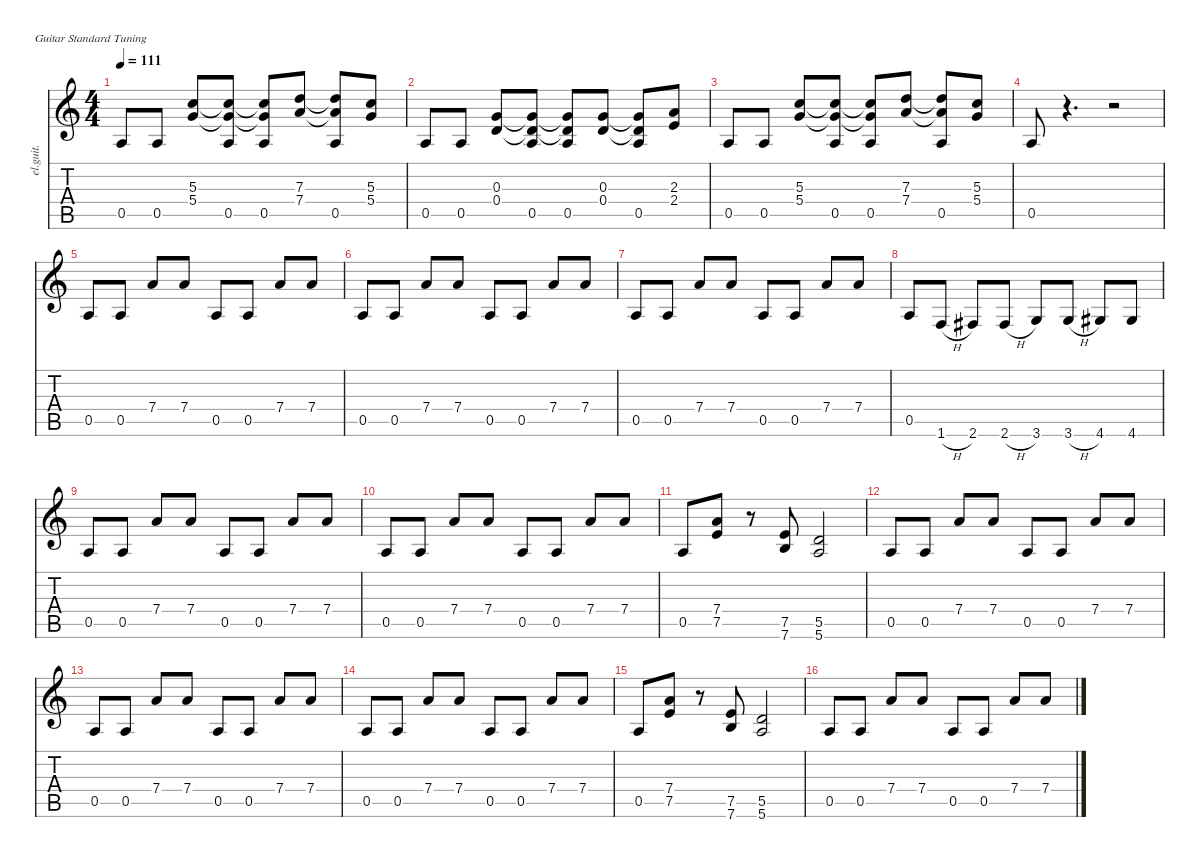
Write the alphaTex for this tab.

\defaultSystemsLayout 4
\hideDynamics
\bracketExtendMode nobrackets
\otherSystemsTrackNameOrientation horizontal
\track ("Guitar 1" "el.guit.") {instrument electricguitarclean}
\staff {score tabs}
\tuning (E4 B3 G3 D3 A2 E2)
\ts (4 4)
\beaming (8 2 2 2 2)
\tempo 111
\clef g2
\ks c
0.5.8{dy f instrument electricguitarclean beam Up} 0.5.8{beam Up} (5.3 5.4).8{beam Up} (5.3{t} 5.4{t} 0.5).8{beam Up} (5.3{t} 5.4{t} 0.5).8{beam Up} (7.3 7.4).8{beam Up} (7.3{t} 7.4{t} 0.5).8{beam Up} (5.3 5.4).8{beam Up} |
0.5.8{beam Up} 0.5.8{beam Up} (0.3 0.4).8{beam Up} (0.3{t} 0.4{t} 0.5).8{beam Up} (0.3{t} 0.4{t} 0.5).8{beam Up} (0.3 0.4).8{beam Up} (0.3{t} 0.4{t} 0.5).8{beam Up} (2.3 2.4).8{beam Up} |
0.5.8{beam Up} 0.5.8{beam Up} (5.3 5.4).8{beam Up} (5.3{t} 5.4{t} 0.5).8{beam Up} (5.3{t} 5.4{t} 0.5).8{beam Up} (7.3 7.4).8{beam Up} (7.3{t} 7.4{t} 0.5).8{beam Up} (5.3 5.4).8{beam Up} |
0.5.8{beam Up} r.4{d beam Up} r.2{beam Up} |
0.5.8{beam Up} 0.5.8{beam Up} 7.4.8{beam Up} 7.4.8{beam Up} 0.5.8{beam Up} 0.5.8{beam Up} 7.4.8{beam Up} 7.4.8{beam Up} |
0.5.8{beam Up} 0.5.8{beam Up} 7.4.8{beam Up} 7.4.8{beam Up} 0.5.8{beam Up} 0.5.8{beam Up} 7.4.8{beam Up} 7.4.8{beam Up} |
0.5.8{beam Up} 0.5.8{beam Up} 7.4.8{beam Up} 7.4.8{beam Up} 0.5.8{beam Up} 0.5.8{beam Up} 7.4.8{beam Up} 7.4.8{beam Up} |
0.5.8{beam Up} 1.6{h}.8{beam Up} 2.6{acc #}.8{beam Up} 2.6{h acc #}.8{beam Up} 3.6.8{beam Up} 3.6{h}.8{beam Up} 4.6{acc #}.8{beam Up} 4.6{acc #}.8{beam Up} |
0.5.8{beam Up} 0.5.8{beam Up} 7.4.8{beam Up} 7.4.8{beam Up} 0.5.8{beam Up} 0.5.8{beam Up} 7.4.8{beam Up} 7.4.8{beam Up} |
0.5.8{beam Up} 0.5.8{beam Up} 7.4.8{beam Up} 7.4.8{beam Up} 0.5.8{beam Up} 0.5.8{beam Up} 7.4.8{beam Up} 7.4.8{beam Up} |
0.5.8{beam Up} (7.4 7.5).8{beam Up} r.8{beam Up} (7.5 7.6).8{beam Up} (5.5 5.6).2{beam Up} |
0.5.8{beam Up} 0.5.8{beam Up} 7.4.8{beam Up} 7.4.8{beam Up} 0.5.8{beam Up} 0.5.8{beam Up} 7.4.8{beam Up} 7.4.8{beam Up} |
0.5.8{beam Up} 0.5.8{beam Up} 7.4.8{beam Up} 7.4.8{beam Up} 0.5.8{beam Up} 0.5.8{beam Up} 7.4.8{beam Up} 7.4.8{beam Up} |
0.5.8{beam Up} 0.5.8{beam Up} 7.4.8{beam Up} 7.4.8{beam Up} 0.5.8{beam Up} 0.5.8{beam Up} 7.4.8{beam Up} 7.4.8{beam Up} |
0.5.8{beam Up} (7.4 7.5).8{beam Up} r.8{beam Up} (7.5 7.6).8{beam Up} (5.5 5.6).2{beam Up} |
0.5.8{beam Up} 0.5.8{beam Up} 7.4.8{beam Up} 7.4.8{beam Up} 0.5.8{beam Up} 0.5.8{beam Up} 7.4.8{beam Up} 7.4.8{beam Up}
